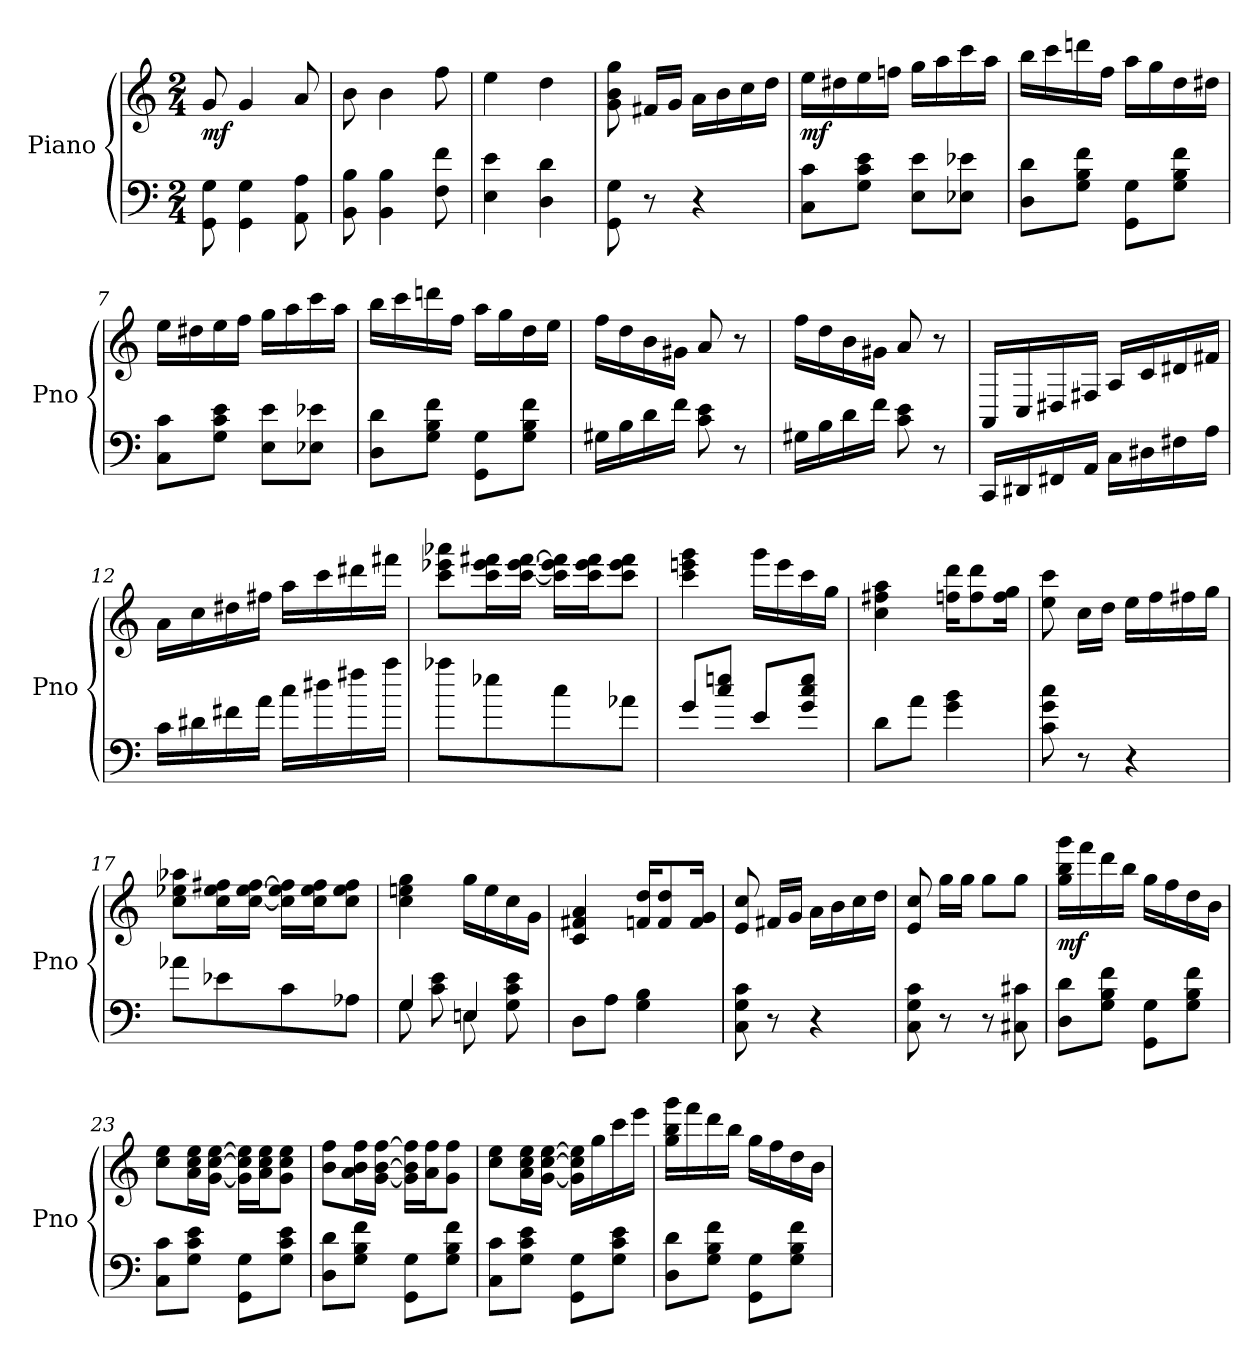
**kern	**kern	**dynam
*part2	*part1	*part1
*staff2	*staff1	*staff1
*I"Piano	*I"Piano	*
*I'Pno	*I'Pno	*
*clefF4	*clefG2	*
*k[]	*k[]	*
*M2/4	*M2/4	*
*MM100	*MM100	*
=1	=1	=1
!	!	!LO:DY:b
8GG\ 8G\	8g/	mf
4GG\ 4G\	4g/	.
8AA\ 8A\	8a/	.
=2	=2	=2
8BB\ 8B\	8b\	.
4BB\ 4B\	4b\	.
8F\ 8f\	8ff\	.
=3	=3	=3
4E\ 4e\	4ee\	.
4D\ 4d\	4dd\	.
=4	=4	=4
8GG\ 8G\	8g\ 8b\ 8gg\	.
8r	16f#X/LL	.
.	16g/JJ	.
4r	16a\LL	.
.	16b\	.
.	16cc\	.
.	16dd\JJ	.
=5	=5	=5
!	!	!LO:DY:b
8C\ 8c\L	16ee\LL	mf
.	16dd#X\	.
8G\ 8c\ 8e\J	16ee\	.
.	16ffn\JJ	.
8E\ 8e\L	16gg\LL	.
.	16aa\	.
8E-X\ 8e-X\J	16ccc\	.
.	16aa\JJ	.
=6	=6	=6
8D\ 8d\L	16bb\LL	.
.	16ccc\	.
8G\ 8B\ 8f\J	16dddn\	.
.	16ff\JJ	.
8GG\ 8G\L	16aa\LL	.
.	16gg\	.
8G\ 8B\ 8f\J	16dd\	.
.	16dd#X\JJ	.
!!LO:LB:g=z
=7	=7	=7
8C\ 8c\L	16ee\LL	.
.	16dd#X\	.
8G\ 8c\ 8e\J	16ee\	.
.	16ff\JJ	.
8E\ 8e\L	16gg\LL	.
.	16aa\	.
8E-X\ 8e-X\J	16ccc\	.
.	16aa\JJ	.
=8	=8	=8
8D\ 8d\L	16bb\LL	.
.	16ccc\	.
8G\ 8B\ 8f\J	16dddn\	.
.	16ff\JJ	.
8GG\ 8G\L	16aa\LL	.
.	16gg\	.
8G\ 8B\ 8f\J	16dd\	.
.	16ee\JJ	.
=9	=9	=9
16G#X\LL	16ff\LL	.
16B\	16dd\	.
16d\	16b\	.
16f\JJ	16g#X\JJ	.
8c\ 8e\	8a/	.
8r	8r	.
=10	=10	=10
16G#X\LL	16ff\LL	.
16B\	16dd\	.
16d\	16b\	.
16f\JJ	16g#X\JJ	.
8c\ 8e\	8a/	.
8r	8r	.
!!LO:LB:g=z
=11	=11	=11
16CC/LL	16AA/LL	.
16DD#X/	16C/	.
16FF#X/	16D#X/	.
16AA/JJ	16F#X/JJ	.
16C\LL	16A/LL	.
16D#X\	16c/	.
16F#X\	16d#X/	.
16A\JJ	16f#X/JJ	.
=12	=12	=12
16c\LL	16a\LL	.
16d#X\	16cc\	.
16f#X\	16dd#X\	.
16a\JJ	16ff#X\JJ	.
16cc\LL	16aa\LL	.
16dd#X\	16ccc\	.
16ff#X\	16ddd#X\	.
16aa\JJ	16fff#X\JJ	.
=13	=13	=13
8aa-X\L	8ccc\ 8eee-X\ 8aaa-X\L	.
8ee-X\	16ccc\ 16eee-\ 16fff#X\L	.
.	[16ccc\ [16eee-\ [16fff#\JJ	.
8cc\	16ccc\] 16eee-\] 16fff#\]LL	.
.	16ccc\ 16eee-\ 16fff#\J	.
8a-X\J	8ccc\ 8eee-\ 8fff#\J	.
!!LO:LB:g=z
=14	=14	=14
*^	*	*
8g/L	4g/	4ccc\ 4eeen\ 4ggg\	.
8cc/ 8een/J	.	.	.
8e/L	4e/	16ggg\LL	.
.	.	16eee\	.
8g/ 8cc/ 8ee/J	.	16ccc\	.
.	.	16gg\JJ	.
*v	*v	*	*
=15	=15	=15
8d\L	4cc\ 4ff#X\ 4aa\	.
8a\J	.	.
4g\ 4b\	16ffn\ 16ddd\KL	.
.	8ff\ 8ddd\	.
.	16ff\ 16gg\Jk	.
=16	=16	=16
8c\ 8g\ 8cc\	8ee\ 8ccc\	.
8r	16cc\LL	.
.	16dd\JJ	.
4r	16ee\LL	.
.	16ff\	.
.	16ff#X\	.
.	16gg\JJ	.
=17	=17	=17
8a-X\L	8cc\ 8ee-X\ 8aa-X\L	.
8e-X\	16cc\ 16ee-\ 16ff#X\L	.
.	[16cc\ [16ee-\ [16ff#\JJ	.
8c\	16cc\] 16ee-\] 16ff#\]LL	.
.	16cc\ 16ee-\ 16ff#\J	.
8A-X\J	8cc\ 8ee-\ 8ff#\J	.
=18	=18	=18
*^	*	*
4G/	8G\	4cc\ 4een\ 4gg\	.
.	8c\ 8e\	.	.
4En/	8E\	16gg\LL	.
.	.	16ee\	.
.	8G\ 8c\ 8e\	16cc\	.
.	.	16g\JJ	.
*v	*v	*	*
!!LO:LB:g=z
=19	=19	=19
8D\L	4c/ 4f#X/ 4a/	.
8A\J	.	.
4G\ 4B\	16fn/ 16dd/KL	.
.	8f/ 8dd/	.
.	16f/ 16g/Jk	.
=20	=20	=20
8C\ 8G\ 8c\	8e/ 8cc/	.
8r	16f#X/LL	.
.	16g/JJ	.
4r	16a\LL	.
.	16b\	.
.	16cc\	.
.	16dd\JJ	.
=21	=21	=21
8C\ 8G\ 8c\	8e/ 8cc/	.
8r	16gg\LL	.
.	16gg\JJ	.
8r	8gg\L	.
8C#X\ 8c#X\	8gg\J	.
=22	=22	=22
!	!	!LO:DY:b
8D\ 8d\L	16gg\ 16bb\ 16ggg\LL	mf
.	16fff\	.
8G\ 8B\ 8f\J	16ddd\	.
.	16bb\JJ	.
8GG\ 8G\L	16gg\LL	.
.	16ff\	.
8G\ 8B\ 8f\J	16dd\	.
.	16b\JJ	.
=23	=23	=23
8C\ 8c\L	8cc\ 8ee\L	.
8G\ 8c\ 8e\J	16a\ 16cc\ 16ee\L	.
.	[16g\ [16cc\ [16ee\JJ	.
8GG\ 8G\L	16g\] 16cc\] 16ee\]LL	.
.	16a\ 16cc\ 16ee\J	.
8G\ 8c\ 8e\J	8g\ 8cc\ 8ee\J	.
=24	=24	=24
8D\ 8d\L	8b\ 8ff\L	.
8G\ 8B\ 8f\J	16a\ 16b\ 16ff\L	.
.	[16g\ [16b\ [16ff\JJ	.
8GG\ 8G\L	16g\] 16b\] 16ff\]LL	.
.	16a\ 16ff\J	.
8G\ 8B\ 8f\J	8g\ 8ff\J	.
!!LO:PB:g=z
=25	=25	=25
8C\ 8c\L	8cc\ 8ee\L	.
8G\ 8c\ 8e\J	16a\ 16cc\ 16ee\L	.
.	[16g\ [16cc\ [16ee\JJ	.
8GG\ 8G\L	16g\] 16cc\] 16ee\]LL	.
.	16gg\	.
8G\ 8c\ 8e\J	16ccc\	.
.	16eee\JJ	.
=26	=26	=26
8D\ 8d\L	16gg\ 16bb\ 16ggg\LL	.
.	16fff\	.
8G\ 8B\ 8f\J	16ddd\	.
.	16bb\JJ	.
8GG\ 8G\L	16gg\LL	.
.	16ff\	.
8G\ 8B\ 8f\J	16dd\	.
.	16b\JJ	.
=	=	=
*-	*-	*-
